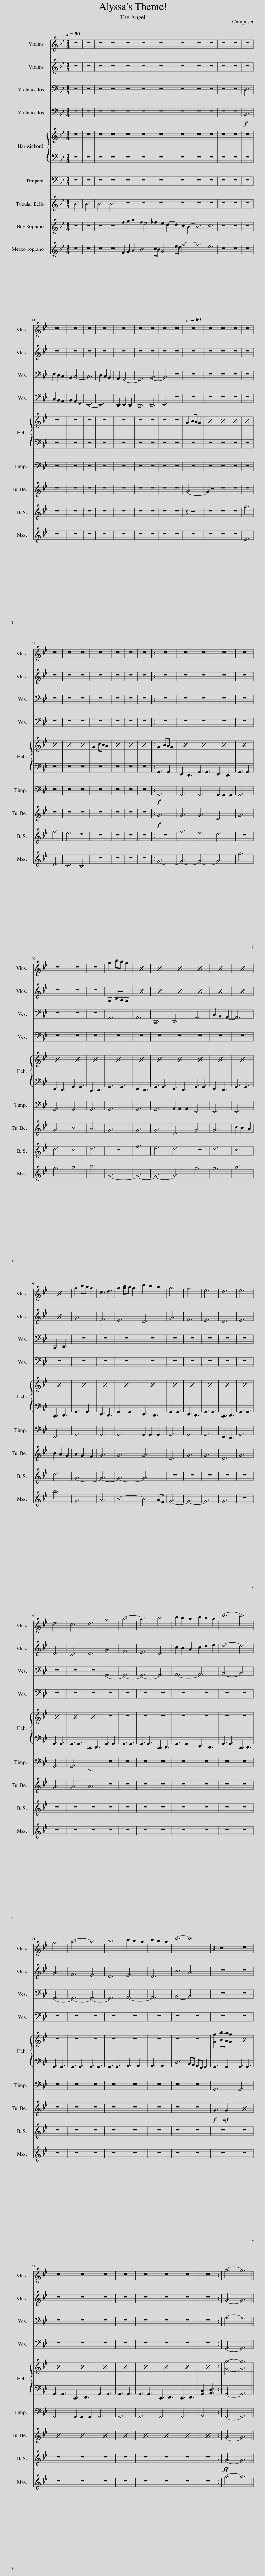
X:1
%%score 1 2 3 4 { 5 | 6 } 7 8 9 10
L:1/8
Q:1/4=90
M:3/4
I:linebreak $
K:Bb
V:1 treble
V:2 treble
V:3 bass
V:4 bass
V:5 treble
V:6 bass
V:7 bass
V:8 treble
V:9 treble
V:10 treble
V:1
 z6 | z6 | z6 | z6 | z6 | %5
 z6 | z6 | z6 | z6 | z6 | %10
 z6 | z6 | z6 |$ z6 | z6 | %15
 z6 | z6 | z6 | z6 | z6 | %20
 z6 | z6 |[Q:3/4=60] z6 | z6 | z6 | %25
 z6 | z6 |$ z6 | z6 | z6 | %30
 z6 | z6 | z6 | z6 |: z6 | %35
 z6 | z6 | z6 | z6 |$ z6 | %40
 z6 | z6 | g2 ba g2 | x6 | x6 | %45
 x6 | x6 | x6 | x6 |$ x6 | %50
 g2 ba g2 | c3 d3 | g2 [gb]a g2 | c'2 b2 a2 | g6 | %55
 f6 | e6 | d6 | e6 |$ d6 | %60
 c6 | d6 | g6 | a6- | a6 | %65
 b6 | c'2 b2 a2 | c'2 b2 a2 | d'6- | d'6 |$ %70
 g6 | a6- | a6 | b6 | c'2 b2 a2 | %75
 c'2 b2 a2 | d'6- | d'6 | z2 z4 | z6 |$ %80
 z6 | z6 | z6 | z6 | z6 | %85
 z6 | z6 | z6 :| g6- | g6 |] %90
V:2
 z6 | z6 | z6 | z6 | z6 | %5
 z6 | z6 | z6 | z6 | z6 | %10
 z6 | z6 | z6 |$ z6 | z6 | %15
 z6 | z6 | z6 | z6 | z6 | %20
 z6 | z6 | z6 | z6 | z6 | %25
 z6 | z6 |$ z6 | z6 | z6 | %30
 z6 | z6 | z6 | z6 |: z6 | %35
 z6 | z6 | z6 | z6 |$ z6 | %40
 z6 | z6 | G,2 B,A, G,2 | x6 | x6 | %45
 x6 | x6 | x6 | x6 |$ x6 | %50
 G6 | F6 | E6 | D6 | G6 | %55
 F6 | E6 | D6 | E6 |$ D6 | %60
 C6 | D6 | G6 | F6 | E6 | %65
 D6 | c2 B2 A2 | c2 d2 e2 | d6- | d6 |$ %70
 G6 | F6 | E6 | D6 | E6 | %75
 D6 | B6 | A6 | z6 | z6 |$ %80
 z6 | z6 | z6 | z6 | z6 | %85
 z6 | z6 | z6 :| G6- | G6 |] %90
V:3
 z6 | z6 | z6 | z6 | z6 | %5
 z6 | z6 | z6 | z6 | z6 | %10
 z6 | z6 | D,6 |$ E,2 D,2 C,2 | B,,2 C,4- | %15
 C,6 | D,2 C,2 B,,2 | A,,2 G,,4- | G,,6 | B,,6- | %20
 B,,6 | z6 | z6 | z6 | z6 | %25
 z6 | z6 |$ z6 | z6 | z6 | %30
 z6 | z6 | z6 | z6 |: z6 | %35
 z6 | z6 | z6 | z6 |$ z6 | %40
 z6 | z6 | G,,6 | A,,6 | C,,6 | %45
 D,,6 | G,,6 | C,2 B,,2 A,,2- | A,,6 |$ C,,3 D,,3 | %50
 z6 | z6 | z6 | z6 | z6 | %55
 z6 | z6 | z6 | z6 |$ z6 | %60
 z6 | z6 | G,,6- | G,,6- | G,,6- | %65
 G,,6 | A,,6- | A,,6 | B,,6- | B,,6 |$ %70
 G,,6- | G,,6- | G,,6- | G,,6 | A,,6- | %75
 A,,6 | B,,6- | B,,6 | z6 | z6 |$ %80
 z6 | z6 | z6 | z6 | z6 | %85
 z6 | z6 | z6 :| G,6- | G,6 |] %90
V:4
 z6 | z6 | z6 | z6 | z6 | %5
 z6 | z6 | z6 | z6 | z6 | %10
 z6 | z6 |!f! B,,6 |$ C,2 B,,2 A,,2 | B,,2 A,,2 F,,2 | %15
 E,,6- | E,,6 | D,,2 E,,2 D,,2 | C,,6 | D,,6 | %20
 E,,6 | z6 | z6 | z6 | z6 | %25
 z6 | z6 |$ z6 | z6 | z6 | %30
 z6 | z6 | z6 | z6 |: z6 | %35
 z6 | z6 | z6 | z6 |$ z6 | %40
 z6 | z6 | z6 | z6 | z6 | %45
 z6 | z6 | z6 | z6 |$ z6 | %50
 z6 | z6 | z6 | z6 | z6 | %55
 z6 | z6 | z6 | z6 |$ z6 | %60
 z6 | z6 | z6 | z6 | z6 | %65
 z6 | z6 | z6 | z6 | z6 |$ %70
 z6 | z6 | z6 | z6 | z6 | %75
 z6 | z6 | z6 | z6 | z6 |$ %80
 z6 | z6 | z6 | z6 | z6 | %85
 z6 | z6 | z6 :| G,,6- | G,,6 |] %90
V:5
 z6 | z6 | z6 | z6 | z6 | %5
 z6 | z6 | z6 | z6 | z6 | %10
 z6 | z6 | z6 |$ z6 | z6 | %15
 z6 | z6 | z6 | z6 | z6 | %20
 z6 | z6 | G2 BA G2 | x6 | x6 | %25
 x6 | x6 |$ x6 | x6 | x6 | %30
 G2 cB A2 | x6 | x6 | x6 |: G2 BA G2 | %35
 x6 | x6 | x6 | x6 |$ x6 | %40
 x6 | x6 | x6 | x6 | x6 | %45
 x6 | x6 | x6 | x6 |$ x6 | %50
 x6 | x6 | x6 | x6 | x6 | %55
 x6 | x6 | x6 | x6 |$ x6 | %60
 x6 | x6 | z6 | z6 | z6 | %65
 z6 | z6 | z6 | z6 | z6 |$ %70
 z6 | z6 | z6 | z6 | z6 | %75
 z6 | z6 | z6 | [Gg]2 [Bb][Aa] [Gg]2 | x6 |$ %80
 x6 | x6 | x6 | x6 | x6 | %85
 x6 | x6 | x6 :| [Gg]6- | [Gg]6 |] %90
V:6
 z6 | z6 | z6 | z6 | z6 | %5
 z6 | z6 | z6 | z6 | z6 | %10
 z6 | z6 | z6 |$ z6 | z6 | %15
 z6 | z6 | z6 | z6 | z6 | %20
 z6 | z6 | z6 | z6 | z6 | %25
 z6 | z6 |$ z6 | z6 | z6 | %30
 z6 | z6 | z6 | z6 |: G,,3 G,,3 | %35
 E,,3 D,,3 | G,,3 G,,3 | E,,3 D,,3 | G,,3 G,,3 |$ E,,3 D,,3 | %40
 G,,3 G,,3 | C,,3 D,,3 | G,,3 G,,3 | E,,3 D,,3 | G,,3 G,,3 | %45
 E,,3 D,,3 | G,,3 G,,3 | E,,3 D,,3 | G,,3 G,,3 |$ C,,3 D,,3 | %50
 G,,3 G,,3 | E,,3 D,,3 | G,,3 G,,3 | E,,3 D,,3 | G,,3 G,,3 | %55
 E,,3 D,,3 | G,,3 G,,3 | C,,3 D,,3 | G,,3 G,,3 |$ G,,3 G,,3 | %60
 G,,3 G,,3 | C,,3 D,,3 | G,,3 G,,3 | G,,3 G,,3 | G,,3 G,,3 | %65
 C,,3 D,,3 | G,,3 G,,3 | E,,3 D,,3 | G,,3 G,,3 | C,,3 D,,3 |$ %70
 G,,3 G,,3 | G,,3 G,,3 | G,,3 G,,3 | G,,3 G,,3 | A,,3 A,,3 | %75
 A,,3 A,,3 | D,6 | C,B,, A,,F,, G,,2 | G,,3 G,,3 | G,,3 G,,3 |$ %80
 G,,3 G,,3 | C,,3 D,,3 | G,,3 G,,3 | G,,3 G,,3 | G,,3 G,,3 | %85
 C,,3 D,,3 | C,,3 D,,3 | [G,,C,]3 [A,,D,]3 :| G,,6- | G,,6 |] %90
V:7
 z6 | z6 | z6 | z6 | z6 | %5
 z6 | z6 | z6 | z6 | z6 | %10
 z6 | z6 | z6 |$ z6 | z6 | %15
 z6 | z6 | z6 | z6 | z6 | %20
 z6 | z6 | z6 | z6 | z6 | %25
 z6 | z6 |$ z6 | z6 | z6 | %30
 z6 | z6 | z6 | z6 |:!f! G,,6 | %35
 G,,6 | G,,6 | G,,2 G,,2 G,,2 | G,,6 |$ G,,6 | %40
 G,,6 | G,,6 | G,,6 | G,,6 | G,,6 | %45
 A,,2 A,,2 A,,2 | E,,6 | E,,6 | E,,6 |$ E,,6 | %50
 G,,6 | G,,6 | G,,6 | G,,2 G,,2 G,,2 | G,,6 | %55
 G,,6 | G,,6 | E,,3 D,,3 | G,,6 |$ G,,6 | %60
 G,,6 | D,,6 | z6 | z6 | z6 | %65
 z6 | z6 | z6 | z6 | z6 |$ %70
 z6 | z6 | z6 | z6 | z6 | %75
 z6 | z6 | z6 | G,,6 | G,,6 |$ %80
 G,,6 | G,,2 G,,2 G,,2 | G,,6 | G,,6 | G,,6 | %85
 G,,6 | G,,6 | A,,6 :| G,,6- | G,,6 |] %90
V:8
 B6 | B6 | B6 | B6 | z6 | %5
 z6 | z6 | z6 | z6 | z6 | %10
 z6 | z6 | z6 |$ z6 | z6 | %15
 z6 | z6 | z6 | z6 | z6 | %20
 z6 | z6 | G6- | G2 z4 | z6 | %25
 z6 | z6 |$ z6 | z6 | z6 | %30
 z6 | z6 | z6 | z6 |:!f! G6 | %35
 G6 | G6 | D6 | G6 |$ G6 | %40
 B6 | A6 | G6 | G6 | G6 | %45
 D6 | G6 | G6 | c2 B2 A2 |$ B2 A2 G2 | %50
 A2 G2 F2 | G6 | G6 | G6 | D6 | %55
 G6 | G6 | D6 | G6 |$ G6 | %60
 G6 | A6 | z6 | z6 | z6 | %65
 z6 | z6 | z6 | z6 | z6 |$ %70
 z6 | z6 | z6 | z6 | z6 | %75
 z6 | z6 | z6 |!f! G3!mf! G3 | x6 |$ %80
 x6 | x6 | x6 | x6 | x6 | %85
 x6 | x6 | x6 :| G6- | G6 |] %90
V:9
 z6 | z6 | z6 | z6 | f2 g2 a2 | %5
 f2 e4 | _f2 e2 d2- | d2 c2 B2- | B6 | c6 | %10
 z6 | z6 | z6 |$ z6 | z6 | %15
 z6 | z6 | z6 | z6 | z6 | %20
 z6 | z6 | z2 z4 | z6 | z6 | %25
 z6 | g6 |$ f6 | e6 | d6 | %30
 z6 | z6 | z6 | z6 |: z6 | %35
 f6 | e6 | d6 | z6 |$ d6 | %40
 c6 | d6 | z6 | f6 | e6 | %45
 d6 | z6 | d6 | c6 |$ d6 | %50
 G6- | G6- | G6- | G6 | z6 | %55
 z6 | z6 | z6 | z6 |$ z6 | %60
 z6 | z6 | z6 | z6 | z6 | %65
 z6 | z6 | z6 | z6 | z6 |$ %70
 z6 | z6 | z6 | z6 | z6 | %75
 z6 | z6 | z6 | z6 | z6 |$ %80
 z6 | z6 | z6 | z6 | z6 | %85
 z6 | z6 | z6 :|!ff! G6- | G6 |] %90
V:10
 z6 | z6 | z6 | z6 | F2 G2 A2 | %5
 B6 | cB G4 | ed f4- | f6 | e6 | %10
 z6 | z6 | z6 |$ z6 | z6 | %15
 z6 | z6 | z6 | z6 | z6 | %20
 z6 | z6 | z6 | z6 | z6 | %25
 z6 | E6 |$ D6 | C6 | B,6 | %30
 z6 | z6 | z6 | z6 |: G6- | %35
 G6- | G6- | G6 | g6 |$ g6 | %40
 a6 | b6 | G6- | G6- | G6- | %45
 G6 | g6 | g6 | a6 |$ b6 | %50
 G6 | A6 | B6- | B4 AF | G6- | %55
 G6- | G6 | G6 | z6 |$ z6 | %60
 z6 | z6 | z6 | z6 | z6 | %65
 z6 | z6 | z6 | z6 | z6 |$ %70
 z6 | z6 | z6 | z6 | z6 | %75
 z6 | z6 | z6 | z6 | z6 |$ %80
 z6 | z6 | z6 | z6 | z6 | %85
 z6 | z6 | z6 :| g6- | g6 |] %90
